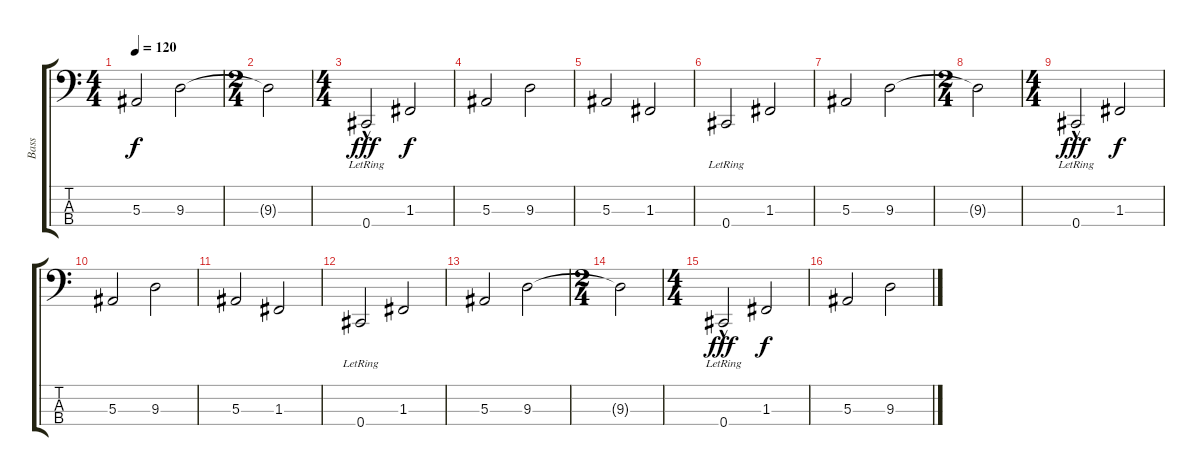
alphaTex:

\track ("Bass" "Bass") {instrument electricbassfinger}
\staff {score tabs}
\tuning (Db2 A1 F1 Db1) {hide}
\ts (4 4)
\tempo 120
\clef f4
\ks c
5.3.2{dy f} 9.3.2 |
\ts (2 4)
9.3{t}.2 |
\ts (4 4)
0.4{hac lr}.2{dy fff volume 3} 1.3.2{dy f} |
5.3.2 9.3.2 |
5.3.2 1.3.2 |
0.4{lr}.2 1.3.2 |
5.3.2 9.3.2 |
\ts (2 4)
9.3{t}.2 |
\ts (4 4)
0.4{hac lr}.2{dy fff volume 3} 1.3.2{dy f} |
5.3.2 9.3.2 |
5.3.2 1.3.2 |
0.4{lr}.2 1.3.2 |
5.3.2 9.3.2 |
\ts (2 4)
9.3{t}.2 |
\ts (4 4)
0.4{hac lr}.2{dy fff volume 3} 1.3.2{dy f} |
5.3.2 9.3.2
